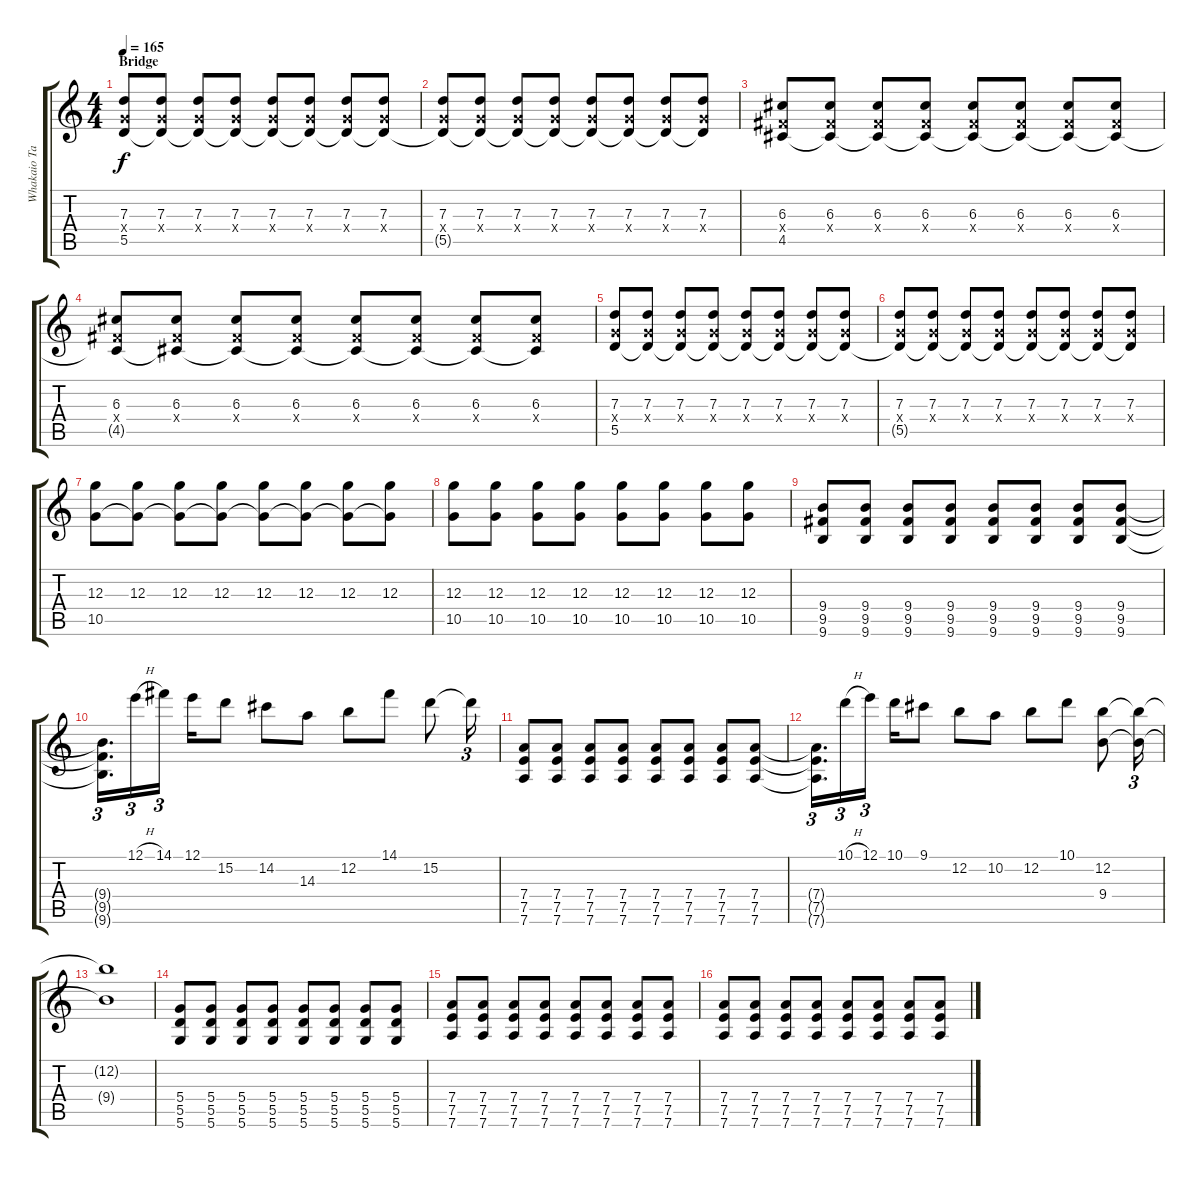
\track ("Whakaio Taahi" "Whakaio Ta") {instrument overdrivenguitar}
\staff {score tabs}
\tuning (E4 B3 G3 D3 A2 D2) {hide}
\ts (4 4)
\section ("" "Bridge")
\tempo 165
\clef g2
\ks c
(7.3 5.4{x} 5.5).8{dy f} (7.3 5.4{x} 5.5{t}).8 (7.3 5.4{x} 5.5{t}).8 (7.3 5.4{x} 5.5{t}).8 (7.3 5.4{x} 5.5{t}).8 (7.3 5.4{x} 5.5{t}).8 (7.3 5.4{x} 5.5{t}).8 (7.3 5.4{x} 5.5{t}).8 |
(7.3 5.4{x} 5.5{t}).8 (7.3 5.4{x} 5.5{t}).8 (7.3 5.4{x} 5.5{t}).8 (7.3 5.4{x} 5.5{t}).8 (7.3 5.4{x} 5.5{t}).8 (7.3 5.4{x} 5.5{t}).8 (7.3 5.4{x} 5.5{t}).8 (7.3 5.4{x} 5.5{t}).8 |
(6.3 4.4{x} 4.5).8 (6.3 4.4{x} 4.5{t}).8 (6.3 4.4{x} 4.5{t}).8 (6.3 4.4{x} 4.5{t}).8 (6.3 4.4{x} 4.5{t}).8 (6.3 4.4{x} 4.5{t}).8 (6.3 4.4{x} 4.5{t}).8 (6.3 4.4{x} 4.5{t}).8 |
(6.3 4.4{x} 4.5{t}).8 (6.3 4.4{x} 4.5{t}).8 (6.3 4.4{x} 4.5{t}).8 (6.3 4.4{x} 4.5{t}).8 (6.3 4.4{x} 4.5{t}).8 (6.3 4.4{x} 4.5{t}).8 (6.3 4.4{x} 4.5{t}).8 (6.3 4.4{x} 4.5{t}).8 |
(7.3 5.4{x} 5.5).8 (7.3 5.4{x} 5.5{t}).8 (7.3 5.4{x} 5.5{t}).8 (7.3 5.4{x} 5.5{t}).8 (7.3 5.4{x} 5.5{t}).8 (7.3 5.4{x} 5.5{t}).8 (7.3 5.4{x} 5.5{t}).8 (7.3 5.4{x} 5.5{t}).8 |
(7.3 5.4{x} 5.5{t}).8 (7.3 5.4{x} 5.5{t}).8 (7.3 5.4{x} 5.5{t}).8 (7.3 5.4{x} 5.5{t}).8 (7.3 5.4{x} 5.5{t}).8 (7.3 5.4{x} 5.5{t}).8 (7.3 5.4{x} 5.5{t}).8 (7.3 5.4{x} 5.5{t}).8 |
(12.3 10.5).8 (12.3 10.5{t}).8 (12.3 10.5{t}).8 (12.3 10.5{t}).8 (12.3 10.5{t}).8 (12.3 10.5{t}).8 (12.3 10.5{t}).8 (12.3 10.5{t}).8 |
(12.3 10.5).8 (12.3 10.5).8 (12.3 10.5).8 (12.3 10.5).8 (12.3 10.5).8 (12.3 10.5).8 (12.3 10.5).8 (12.3 10.5).8 |
(9.4 9.5 9.6).8 (9.4 9.5 9.6).8 (9.4 9.5 9.6).8 (9.4 9.5 9.6).8 (9.4 9.5 9.6).8 (9.4 9.5 9.6).8 (9.4 9.5 9.6).8 (9.4 9.5 9.6).8 |
(9.4{t} 9.5{t} 9.6{t}).16{d tu (3 2)} 12.1{h}.16{tu (3 2)} 14.1.16{tu (3 2)} 12.1.16 15.2.8 14.2.8 14.3.8 12.2.8 14.1.8 15.2.8 15.2{t}.16{tu (3 2)} |
(7.4 7.5 7.6).8 (7.4 7.5 7.6).8 (7.4 7.5 7.6).8 (7.4 7.5 7.6).8 (7.4 7.5 7.6).8 (7.4 7.5 7.6).8 (7.4 7.5 7.6).8 (7.4 7.5 7.6).8 |
(7.4{t} 7.5{t} 7.6{t}).16{d tu (3 2)} 10.1{h}.16{tu (3 2)} 12.1.16{tu (3 2)} 10.1.16 9.1.8 12.2.8 10.2.8 12.2.8 10.1.8 (12.2 9.4).8 (12.2{t} 9.4{t}).16{tu (3 2)} |
(12.2{t} 9.4{t}).1 |
(5.4 5.5 5.6).8 (5.4 5.5 5.6).8 (5.4 5.5 5.6).8 (5.4 5.5 5.6).8 (5.4 5.5 5.6).8 (5.4 5.5 5.6).8 (5.4 5.5 5.6).8 (5.4 5.5 5.6).8 |
(7.4 7.5 7.6).8 (7.4 7.5 7.6).8 (7.4 7.5 7.6).8 (7.4 7.5 7.6).8 (7.4 7.5 7.6).8 (7.4 7.5 7.6).8 (7.4 7.5 7.6).8 (7.4 7.5 7.6).8 |
(7.4 7.5 7.6).8 (7.4 7.5 7.6).8 (7.4 7.5 7.6).8 (7.4 7.5 7.6).8 (7.4 7.5 7.6).8 (7.4 7.5 7.6).8 (7.4 7.5 7.6).8 (7.4 7.5 7.6).8
